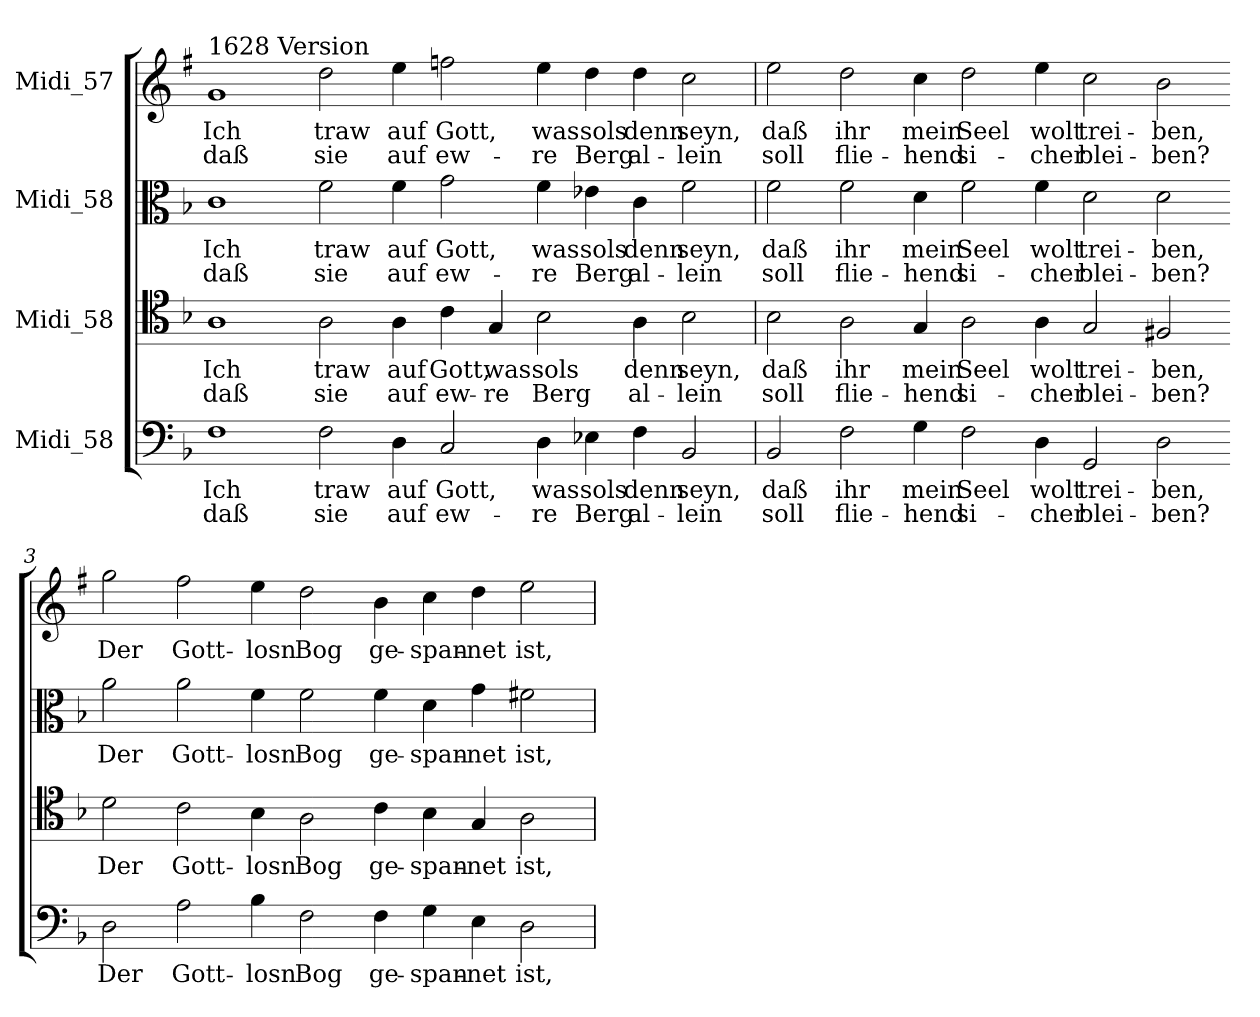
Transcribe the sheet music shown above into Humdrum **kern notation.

**kern	**text	**text	**kern	**text	**text	**kern	**text	**text	**kern	**text	**text
*part4	*part4	*part4	*part3	*part3	*part3	*part2	*part2	*part2	*part1	*part1	*part1
*staff4	*staff4	*staff4	*staff3	*staff3	*staff3	*staff2	*staff2	*staff2	*staff1	*staff1	*staff1
*I"Midi_58	*	*	*I"Midi_58	*	*	*I"Midi_58	*	*	*I"Midi_57	*	*
*clefF4	*	*	*clefC4	*	*	*clefC3	*	*	*clefG2	*	*
*	*	*	*	*	*	*	*	*	*ITrd1c2	*	*
*k[b-]	*	*	*k[b-]	*	*	*k[b-]	*	*	*k[b-]	*	*
*F:	*	*	*F:	*	*	*F:	*	*	*F:	*	*
=1	=1	=1	=1	=1	=1	=1	=1	=1	=1	=1	=1
!	!	!	!	!	!	!	!	!	!LO:TX:a:t=1628 Version	!	!
!	!LO:LY:b	!LO:LY:b	!	!LO:LY:b	!LO:LY:b	!	!LO:LY:b	!LO:LY:b	!	!LO:LY:b	!LO:LY:b
1F	Ich	daß	1A	Ich	daß	1c	Ich	daß	1f	Ich	daß
!	!LO:LY:b	!LO:LY:b	!	!LO:LY:b	!LO:LY:b	!	!LO:LY:b	!LO:LY:b	!	!LO:LY:b	!LO:LY:b
2F	traw	sie	2A	traw	sie	2f	traw	sie	2cc	traw	sie
!	!LO:LY:b	!LO:LY:b	!	!LO:LY:b	!LO:LY:b	!	!LO:LY:b	!LO:LY:b	!	!LO:LY:b	!LO:LY:b
4D	auf	auf	4A	auf	auf	4f	auf	auf	4dd	auf	auf
!	!LO:LY:b	!LO:LY:b	!	!LO:LY:b	!LO:LY:b	!	!LO:LY:b	!LO:LY:b	!	!LO:LY:b	!LO:LY:b
2C	Gott,	ew-	4c	Gott,	ew-	2g	Gott,	ew-	2ee-X	Gott,	ew-
!	!	!	!	!LO:LY:b	!LO:LY:b	!	!	!	!	!	!
.	.	.	4G	-was	re	.	.	.	.	.	.
!	!LO:LY:b	!LO:LY:b	!	!LO:LY:b	!LO:LY:b	!	!LO:LY:b	!LO:LY:b	!	!LO:LY:b	!LO:LY:b
4D	-was	re	2B-	sols	Berg	4f	-was	re	4dd	-was	re
!	!LO:LY:b	!LO:LY:b	!	!	!	!	!LO:LY:b	!LO:LY:b	!	!LO:LY:b	!LO:LY:b
4E-X	sols	Berg	.	.	.	4e-X	sols	Berg	4cc	sols	Berg
!	!LO:LY:b	!LO:LY:b	!	!LO:LY:b	!LO:LY:b	!	!LO:LY:b	!LO:LY:b	!	!LO:LY:b	!LO:LY:b
4F	denn	al-	4A	denn	al-	4c	denn	al-	4cc	denn	al-
!	!LO:LY:b	!LO:LY:b	!	!LO:LY:b	!LO:LY:b	!	!LO:LY:b	!LO:LY:b	!	!LO:LY:b	!LO:LY:b
2BB-	-seyn,	lein	2B-	-seyn,	lein	2f	-seyn,	lein	2b-	-seyn,	lein
=2	=2	=2	=2	=2	=2	=2	=2	=2	=2	=2	=2
!	!LO:LY:b	!LO:LY:b	!	!LO:LY:b	!LO:LY:b	!	!LO:LY:b	!LO:LY:b	!	!LO:LY:b	!LO:LY:b
2BB-	daß	soll	2B-	daß	soll	2f	daß	soll	2dd	daß	soll
!	!LO:LY:b	!LO:LY:b	!	!LO:LY:b	!LO:LY:b	!	!LO:LY:b	!LO:LY:b	!	!LO:LY:b	!LO:LY:b
2F	ihr	flie-	2A	ihr	flie-	2f	ihr	flie-	2cc	ihr	flie-
!	!LO:LY:b	!LO:LY:b	!	!LO:LY:b	!LO:LY:b	!	!LO:LY:b	!LO:LY:b	!	!LO:LY:b	!LO:LY:b
4G	-mein	hend	4G	-mein	hend	4d	-mein	hend	4b-	-mein	hend
!	!LO:LY:b	!LO:LY:b	!	!LO:LY:b	!LO:LY:b	!	!LO:LY:b	!LO:LY:b	!	!LO:LY:b	!LO:LY:b
2F	Seel	si-	2A	Seel	si-	2f	Seel	si-	2cc	Seel	si-
!	!LO:LY:b	!LO:LY:b	!	!LO:LY:b	!LO:LY:b	!	!LO:LY:b	!LO:LY:b	!	!LO:LY:b	!LO:LY:b
4D	-wolt	cher	4A	-wolt	cher	4f	-wolt	cher	4dd	-wolt	cher
!	!LO:LY:b	!LO:LY:b	!	!LO:LY:b	!LO:LY:b	!	!LO:LY:b	!LO:LY:b	!	!LO:LY:b	!LO:LY:b
2GG	trei-	-blei-	2G	trei-	-blei-	2d	trei-	-blei-	2b-	trei-	-blei-
!	!LO:LY:b	!LO:LY:b	!	!LO:LY:b	!LO:LY:b	!	!LO:LY:b	!LO:LY:b	!	!LO:LY:b	!LO:LY:b
2D	-ben,	ben?	2F#X	-ben,	ben?	2d	-ben,	ben?	2a	-ben,	ben?
!!LO:LB:g=z
=3-	=3-	=3-	=3-	=3-	=3-	=3-	=3-	=3-	=3-	=3-	=3-
!	!LO:LY:b	!	!	!LO:LY:b	!	!	!LO:LY:b	!	!	!LO:LY:b	!
2D	Der	.	2d	Der	.	2a	Der	.	2ff	Der	.
!	!LO:LY:b	!	!	!LO:LY:b	!	!	!LO:LY:b	!	!	!LO:LY:b	!
2A	Gott-	.	2c	Gott-	.	2a	Gott-	.	2ee	Gott-	.
!	!LO:LY:b	!	!	!LO:LY:b	!	!	!LO:LY:b	!	!	!LO:LY:b	!
4B-	-losn	.	4B-	-losn	.	4f	-losn	.	4dd	-losn	.
!	!LO:LY:b	!	!	!LO:LY:b	!	!	!LO:LY:b	!	!	!LO:LY:b	!
2F	Bog	.	2A	Bog	.	2f	Bog	.	2cc	Bog	.
!	!LO:LY:b	!	!	!LO:LY:b	!	!	!LO:LY:b	!	!	!LO:LY:b	!
4F	ge-	.	4c	ge-	.	4f	ge-	.	4a	ge-	.
!	!LO:LY:b	!	!	!LO:LY:b	!	!	!LO:LY:b	!	!	!LO:LY:b	!
4G	-span-	.	4B-	-span-	.	4d	-span-	.	4b-	-span-	.
!	!LO:LY:b	!	!	!LO:LY:b	!	!	!LO:LY:b	!	!	!LO:LY:b	!
4E	-net	.	4G	-net	.	4g	-net	.	4cc	-net	.
!	!LO:LY:b	!	!	!LO:LY:b	!	!	!LO:LY:b	!	!	!LO:LY:b	!
2D	ist,	.	2A	ist,	.	2f#X	ist,	.	2dd	ist,	.
=	=	=	=	=	=	=	=	=	=	=	=
*-	*-	*-	*-	*-	*-	*-	*-	*-	*-	*-	*-
